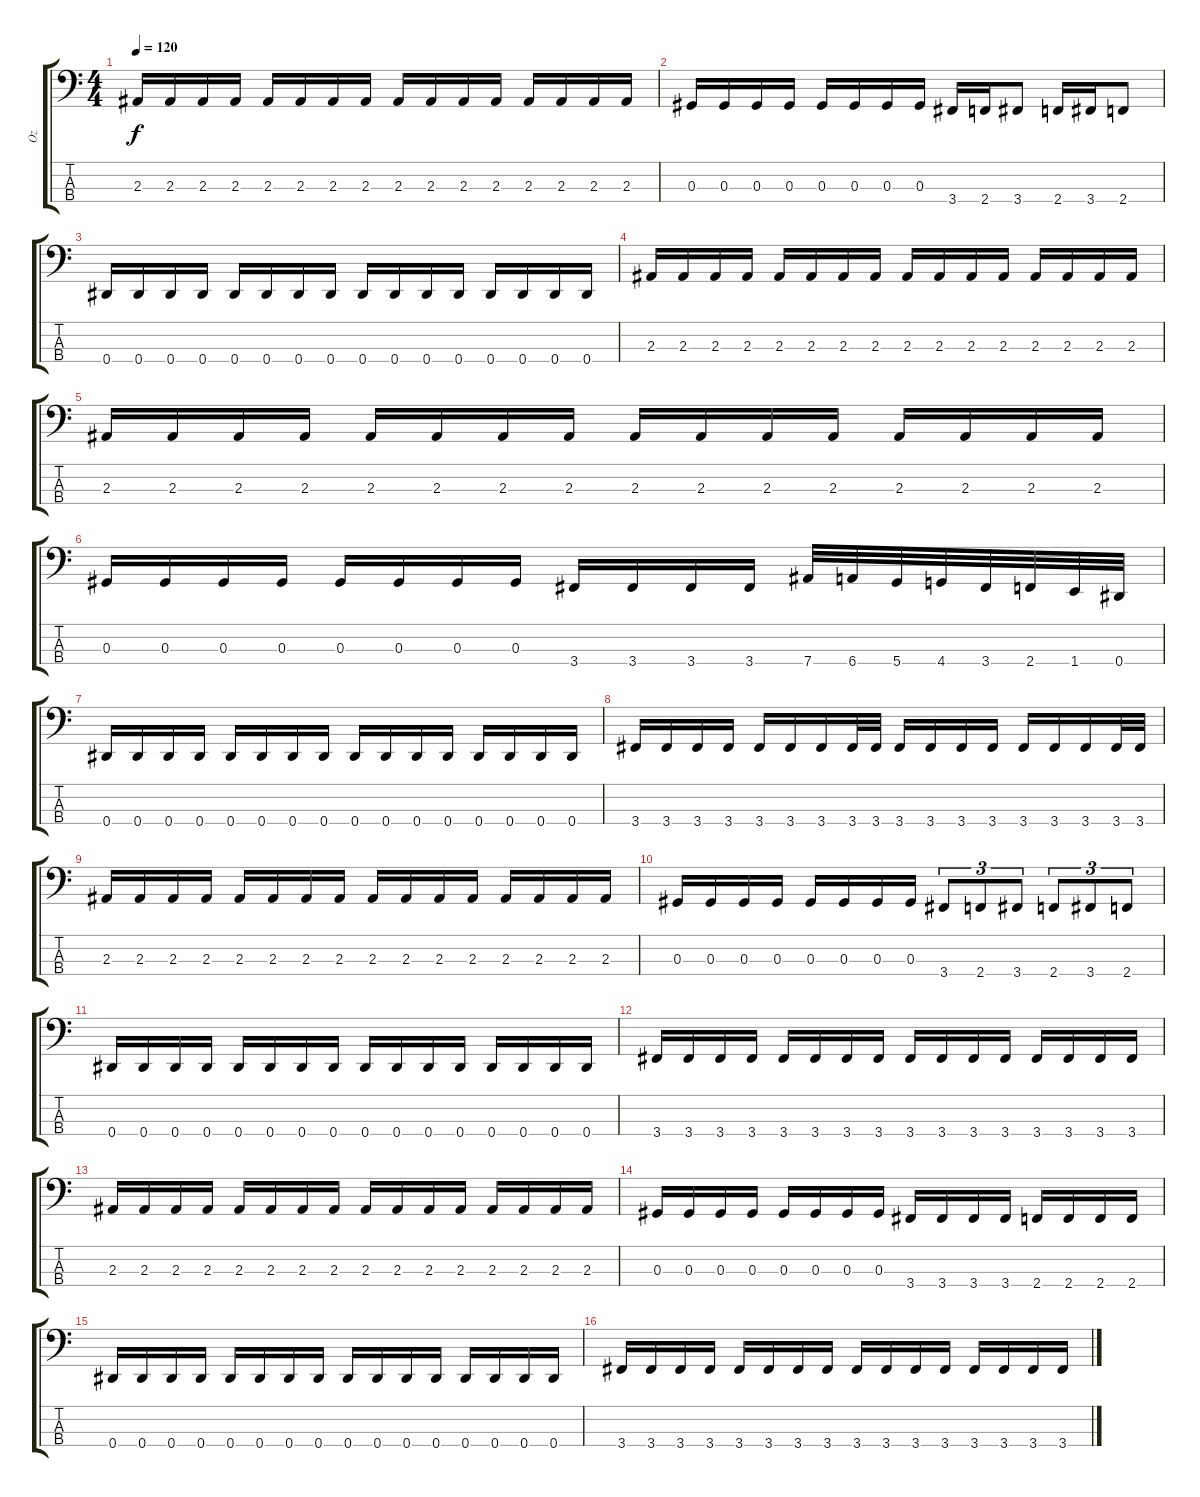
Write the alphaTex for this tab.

\track ("Oz" "Oz") {instrument electricbasspick}
\staff {score tabs}
\tuning (Gb2 Db2 Ab1 Eb1) {hide}
\ts (4 4)
\tempo 120
\clef f4
\ks c
2.3.16{dy f} 2.3.16 2.3.16 2.3.16 2.3.16 2.3.16 2.3.16 2.3.16 2.3.16 2.3.16 2.3.16 2.3.16 2.3.16 2.3.16 2.3.16 2.3.16 |
0.3.16 0.3.16 0.3.16 0.3.16 0.3.16 0.3.16 0.3.16 0.3.16 3.4.16 2.4.16 3.4.8 2.4.16 3.4.16 2.4.8 |
0.4.16 0.4.16 0.4.16 0.4.16 0.4.16 0.4.16 0.4.16 0.4.16 0.4.16 0.4.16 0.4.16 0.4.16 0.4.16 0.4.16 0.4.16 0.4.16 |
2.3.16 2.3.16 2.3.16 2.3.16 2.3.16 2.3.16 2.3.16 2.3.16 2.3.16 2.3.16 2.3.16 2.3.16 2.3.16 2.3.16 2.3.16 2.3.16 |
2.3.16 2.3.16 2.3.16 2.3.16 2.3.16 2.3.16 2.3.16 2.3.16 2.3.16 2.3.16 2.3.16 2.3.16 2.3.16 2.3.16 2.3.16 2.3.16 |
0.3.16 0.3.16 0.3.16 0.3.16 0.3.16 0.3.16 0.3.16 0.3.16 3.4.16 3.4.16 3.4.16 3.4.16 7.4.32 6.4.32 5.4.32 4.4.32 3.4.32 2.4.32 1.4.32 0.4.32 |
0.4.16 0.4.16 0.4.16 0.4.16 0.4.16 0.4.16 0.4.16 0.4.16 0.4.16 0.4.16 0.4.16 0.4.16 0.4.16 0.4.16 0.4.16 0.4.16 |
3.4.16 3.4.16 3.4.16 3.4.16 3.4.16 3.4.16 3.4.16 3.4.32 3.4.32 3.4.16 3.4.16 3.4.16 3.4.16 3.4.16 3.4.16 3.4.16 3.4.32 3.4.32 |
2.3.16 2.3.16 2.3.16 2.3.16 2.3.16 2.3.16 2.3.16 2.3.16 2.3.16 2.3.16 2.3.16 2.3.16 2.3.16 2.3.16 2.3.16 2.3.16 |
0.3.16 0.3.16 0.3.16 0.3.16 0.3.16 0.3.16 0.3.16 0.3.16 3.4.8{tu (3 2)} 2.4.8{tu (3 2)} 3.4.8{tu (3 2)} 2.4.8{tu (3 2)} 3.4.8{tu (3 2)} 2.4.8{tu (3 2)} |
0.4.16 0.4.16 0.4.16 0.4.16 0.4.16 0.4.16 0.4.16 0.4.16 0.4.16 0.4.16 0.4.16 0.4.16 0.4.16 0.4.16 0.4.16 0.4.16 |
3.4.16 3.4.16 3.4.16 3.4.16 3.4.16 3.4.16 3.4.16 3.4.16 3.4.16 3.4.16 3.4.16 3.4.16 3.4.16 3.4.16 3.4.16 3.4.16 |
2.3.16 2.3.16 2.3.16 2.3.16 2.3.16 2.3.16 2.3.16 2.3.16 2.3.16 2.3.16 2.3.16 2.3.16 2.3.16 2.3.16 2.3.16 2.3.16 |
0.3.16 0.3.16 0.3.16 0.3.16 0.3.16 0.3.16 0.3.16 0.3.16 3.4.16 3.4.16 3.4.16 3.4.16 2.4.16 2.4.16 2.4.16 2.4.16 |
0.4.16 0.4.16 0.4.16 0.4.16 0.4.16 0.4.16 0.4.16 0.4.16 0.4.16 0.4.16 0.4.16 0.4.16 0.4.16 0.4.16 0.4.16 0.4.16 |
3.4.16 3.4.16 3.4.16 3.4.16 3.4.16 3.4.16 3.4.16 3.4.16 3.4.16 3.4.16 3.4.16 3.4.16 3.4.16 3.4.16 3.4.16 3.4.16
